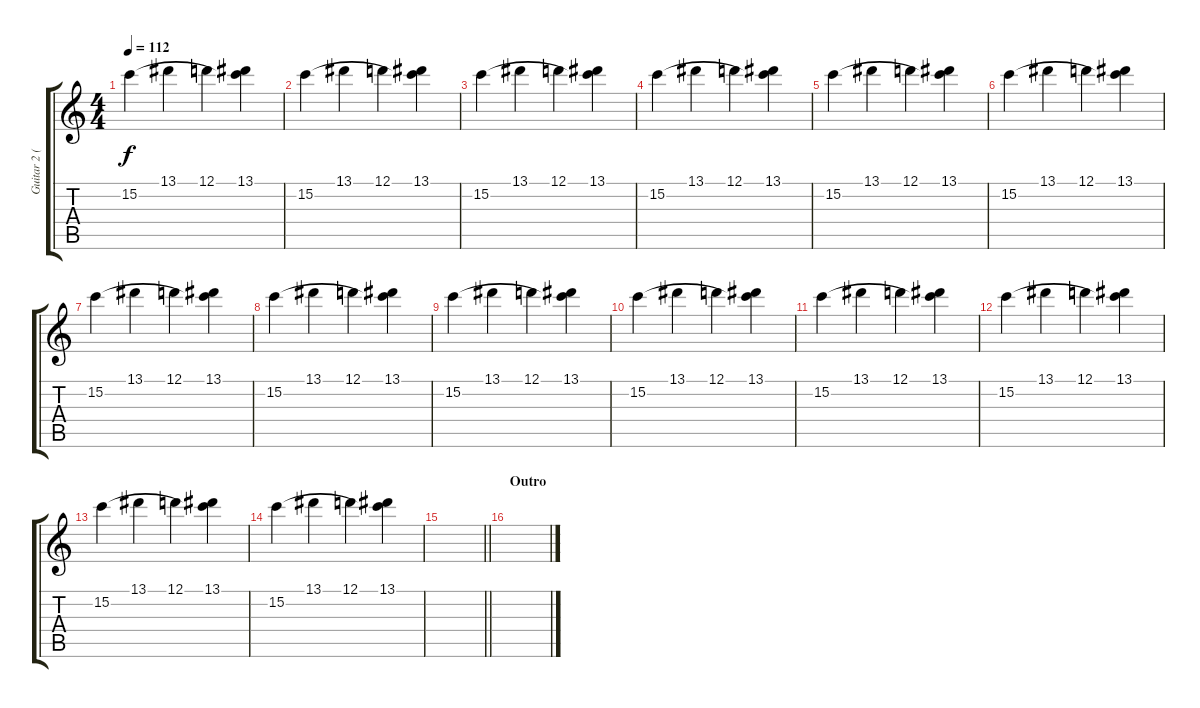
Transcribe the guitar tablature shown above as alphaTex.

\track ("Guitar 2 (Travis Miguel)" "Guitar 2 (") {instrument distortionguitar}
\staff {score tabs}
\tuning (D4 A3 F3 C3 G2 C2) {hide}
\ts (4 4)
\tempo 112
\clef g2
\ks c
15.2.4{dy f} 13.1.4 12.1.4 (13.1 15.2{t}).4 |
15.2.4 13.1.4 12.1.4 (13.1 15.2{t}).4 |
15.2.4 13.1.4 12.1.4 (13.1 15.2{t}).4 |
15.2.4 13.1.4 12.1.4 (13.1 15.2{t}).4 |
15.2.4 13.1.4 12.1.4 (13.1 15.2{t}).4 |
15.2.4 13.1.4 12.1.4 (13.1 15.2{t}).4 |
15.2.4{volume 6} 13.1.4 12.1.4 (13.1 15.2{t}).4 |
15.2.4 13.1.4 12.1.4 (13.1 15.2{t}).4 |
15.2.4 13.1.4 12.1.4 (13.1 15.2{t}).4 |
15.2.4 13.1.4 12.1.4 (13.1 15.2{t}).4 |
15.2.4 13.1.4 12.1.4 (13.1 15.2{t}).4 |
15.2.4 13.1.4 12.1.4 (13.1 15.2{t}).4 |
15.2.4 13.1.4 12.1.4 (13.1 15.2{t}).4 |
15.2.4 13.1.4 12.1.4 (13.1 15.2{t}).4 |
\barLineRight lightlight
|
\section ("" "Outro")
